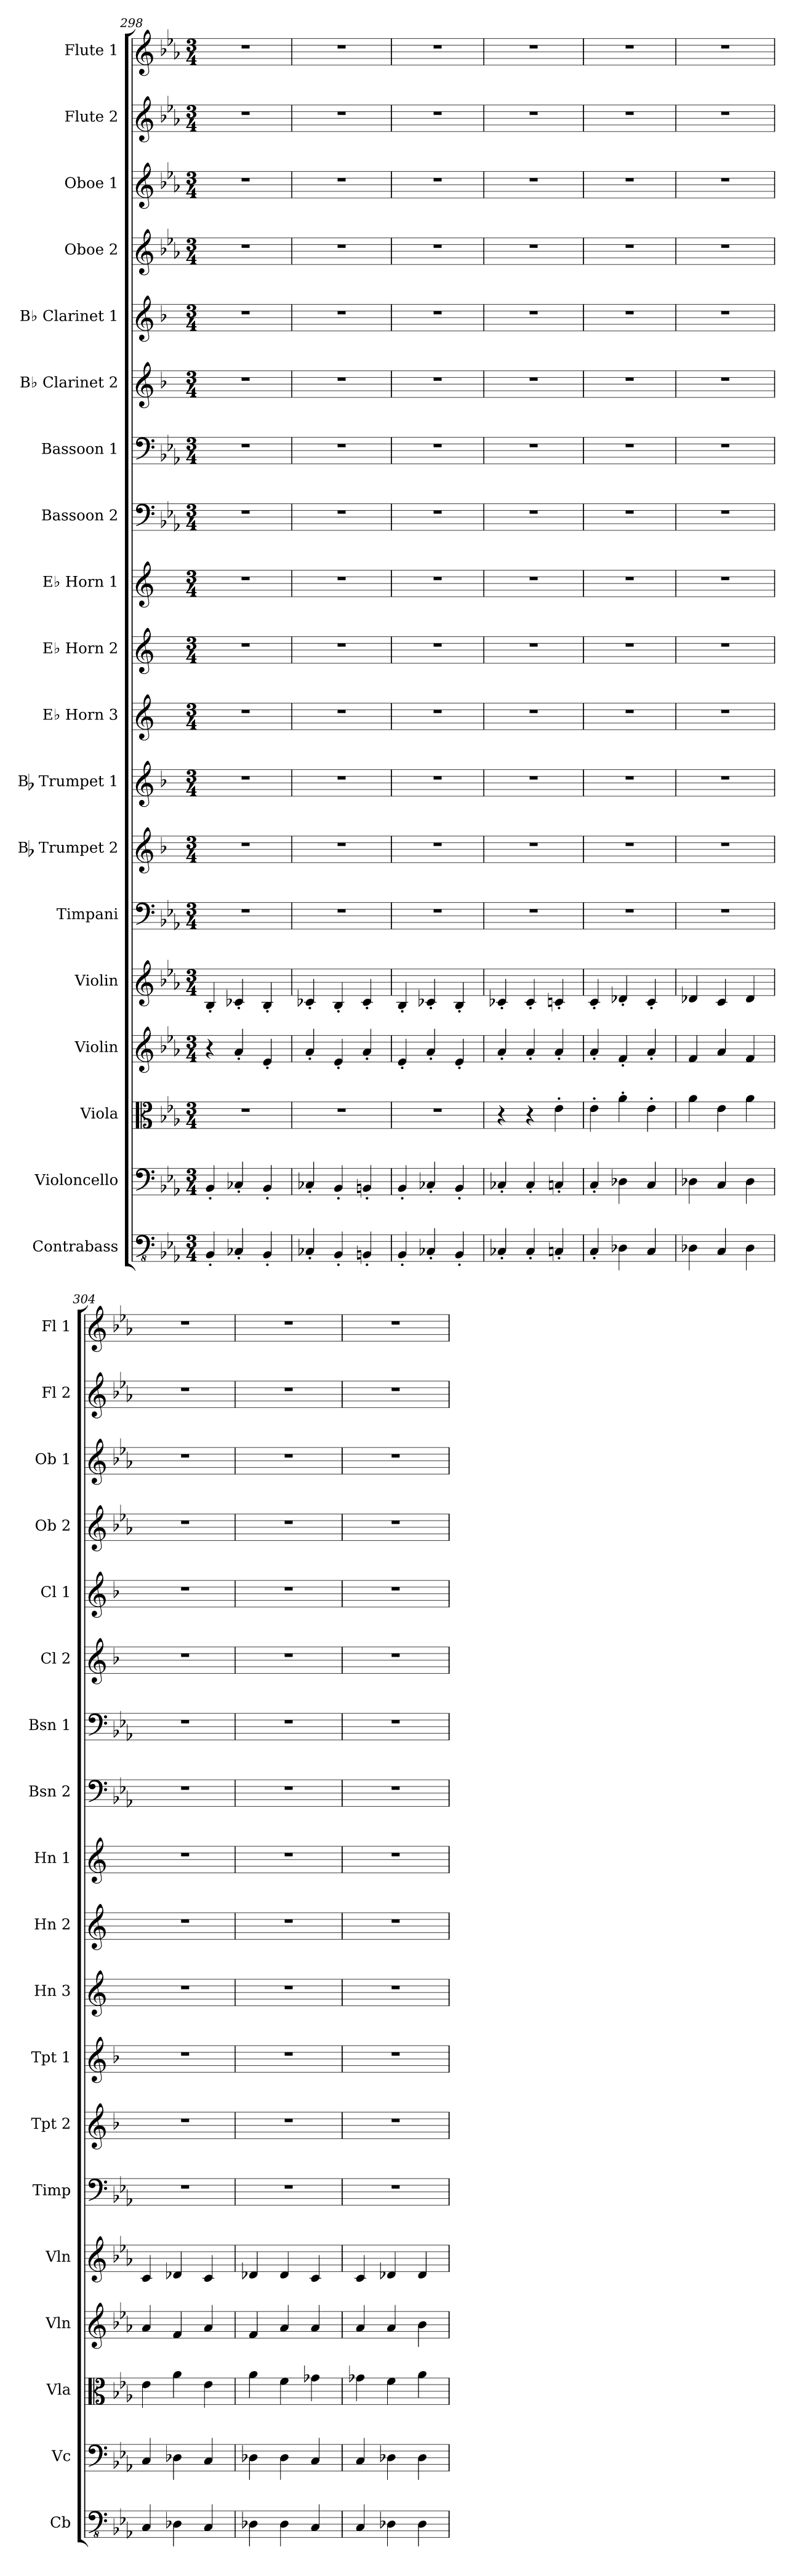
**kern	**kern	**kern	**kern	**kern	**kern	**kern	**kern	**kern	**kern	**kern	**kern	**kern	**kern	**kern	**kern	**kern	**kern	**kern
*part19	*part18	*part17	*part16	*part15	*part14	*part13	*part12	*part11	*part10	*part9	*part8	*part7	*part6	*part5	*part4	*part3	*part2	*part1
*staff19	*staff18	*staff17	*staff16	*staff15	*staff14	*staff13	*staff12	*staff11	*staff10	*staff9	*staff8	*staff7	*staff6	*staff5	*staff4	*staff3	*staff2	*staff1
*I"Contrabass	*I"Violoncello	*I"Viola	*I"Violin	*I"Violin	*I"Timpani	*I"Bb Trumpet 2	*I"Bb Trumpet 1	*I"E♭ Horn 3	*I"E♭ Horn 2	*I"E♭ Horn 1	*I"Bassoon 2	*I"Bassoon 1	*I"B♭ Clarinet 2	*I"B♭ Clarinet 1	*I"Oboe 2	*I"Oboe 1	*I"Flute 2	*I"Flute 1
*I'Cb	*I'Vc	*I'Vla	*I'Vln	*I'Vln	*I'Timp	*I'Tpt 2	*I'Tpt 1	*I'Hn 3	*I'Hn 2	*I'Hn 1	*I'Bsn 2	*I'Bsn 1	*I'Cl 2	*I'Cl 1	*I'Ob 2	*I'Ob 1	*I'Fl 2	*I'Fl 1
*clefFv4	*clefF4	*clefC3	*clefG2	*clefG2	*clefF4	*clefG2	*clefG2	*clefG2	*clefG2	*clefG2	*clefF4	*clefF4	*clefG2	*clefG2	*clefG2	*clefG2	*clefG2	*clefG2
*	*	*	*	*	*	*ITrd1c2	*ITrd1c2	*ITrd5c9	*ITrd5c9	*ITrd5c9	*	*	*ITrd1c2	*ITrd1c2	*	*	*	*
*k[b-e-a-]	*k[b-e-a-]	*k[b-e-a-]	*k[b-e-a-]	*k[b-e-a-]	*k[b-e-a-]	*k[b-e-a-]	*k[b-e-a-]	*k[b-e-a-]	*k[b-e-a-]	*k[b-e-a-]	*k[b-e-a-]	*k[b-e-a-]	*k[b-e-a-]	*k[b-e-a-]	*k[b-e-a-]	*k[b-e-a-]	*k[b-e-a-]	*k[b-e-a-]
*M3/4	*M3/4	*M3/4	*M3/4	*M3/4	*M3/4	*M3/4	*M3/4	*M3/4	*M3/4	*M3/4	*M3/4	*M3/4	*M3/4	*M3/4	*M3/4	*M3/4	*M3/4	*M3/4
=298	=298	=298	=298	=298	=298	=298	=298	=298	=298	=298	=298	=298	=298	=298	=298	=298	=298	=298
4BBB-'/	4BB-'/	2.r	4r	4B-'/	2.r	2.r	2.r	2.r	2.r	2.r	2.r	2.r	2.r	2.r	2.r	2.r	2.r	2.r
4CC-X'/	4C-X'/	.	4a-'/	4c-X'/	.	.	.	.	.	.	.	.	.	.	.	.	.	.
4BBB-'/	4BB-'/	.	4e-'/	4B-'/	.	.	.	.	.	.	.	.	.	.	.	.	.	.
=299	=299	=299	=299	=299	=299	=299	=299	=299	=299	=299	=299	=299	=299	=299	=299	=299	=299	=299
4CC-X'/	4C-X'/	2.r	4a-'/	4c-X'/	2.r	2.r	2.r	2.r	2.r	2.r	2.r	2.r	2.r	2.r	2.r	2.r	2.r	2.r
4BBB-'/	4BB-'/	.	4e-'/	4B-'/	.	.	.	.	.	.	.	.	.	.	.	.	.	.
4BBBn'/	4BBn'/	.	4a-'/	4c-'/	.	.	.	.	.	.	.	.	.	.	.	.	.	.
=300	=300	=300	=300	=300	=300	=300	=300	=300	=300	=300	=300	=300	=300	=300	=300	=300	=300	=300
4BBB-'/	4BB-'/	2.r	4e-'/	4B-'/	2.r	2.r	2.r	2.r	2.r	2.r	2.r	2.r	2.r	2.r	2.r	2.r	2.r	2.r
4CC-X'/	4C-X'/	.	4a-'/	4c-X'/	.	.	.	.	.	.	.	.	.	.	.	.	.	.
4BBB-'/	4BB-'/	.	4e-'/	4B-'/	.	.	.	.	.	.	.	.	.	.	.	.	.	.
=301	=301	=301	=301	=301	=301	=301	=301	=301	=301	=301	=301	=301	=301	=301	=301	=301	=301	=301
4CC-X'/	4C-X'/	4r	4a-'/	4c-X'/	2.r	2.r	2.r	2.r	2.r	2.r	2.r	2.r	2.r	2.r	2.r	2.r	2.r	2.r
4CC-'/	4C-'/	4r	4a-'/	4c-'/	.	.	.	.	.	.	.	.	.	.	.	.	.	.
4CCn'/	4Cn'/	4e-'\	4a-'/	4cn'/	.	.	.	.	.	.	.	.	.	.	.	.	.	.
=302	=302	=302	=302	=302	=302	=302	=302	=302	=302	=302	=302	=302	=302	=302	=302	=302	=302	=302
4CC'/	4C'/	4e-'\	4a-'/	4c'/	2.r	2.r	2.r	2.r	2.r	2.r	2.r	2.r	2.r	2.r	2.r	2.r	2.r	2.r
4DD-X\	4D-X\	4a-'\	4f'/	4d-X'/	.	.	.	.	.	.	.	.	.	.	.	.	.	.
4CC/	4C/	4e-'\	4a-'/	4c'/	.	.	.	.	.	.	.	.	.	.	.	.	.	.
=303	=303	=303	=303	=303	=303	=303	=303	=303	=303	=303	=303	=303	=303	=303	=303	=303	=303	=303
4DD-X\	4D-X\	4a-\	4f/	4d-X/	2.r	2.r	2.r	2.r	2.r	2.r	2.r	2.r	2.r	2.r	2.r	2.r	2.r	2.r
4CC/	4C/	4e-\	4a-/	4c/	.	.	.	.	.	.	.	.	.	.	.	.	.	.
4DD-\	4D-\	4a-\	4f/	4d-/	.	.	.	.	.	.	.	.	.	.	.	.	.	.
=304	=304	=304	=304	=304	=304	=304	=304	=304	=304	=304	=304	=304	=304	=304	=304	=304	=304	=304
4CC/	4C/	4e-\	4a-/	4c/	2.r	2.r	2.r	2.r	2.r	2.r	2.r	2.r	2.r	2.r	2.r	2.r	2.r	2.r
4DD-X\	4D-X\	4a-\	4f/	4d-X/	.	.	.	.	.	.	.	.	.	.	.	.	.	.
4CC/	4C/	4e-\	4a-/	4c/	.	.	.	.	.	.	.	.	.	.	.	.	.	.
=305	=305	=305	=305	=305	=305	=305	=305	=305	=305	=305	=305	=305	=305	=305	=305	=305	=305	=305
4DD-X\	4D-X\	4a-\	4f/	4d-X/	2.r	2.r	2.r	2.r	2.r	2.r	2.r	2.r	2.r	2.r	2.r	2.r	2.r	2.r
4DD-\	4D-\	4f\	4a-/	4d-/	.	.	.	.	.	.	.	.	.	.	.	.	.	.
4CC/	4C/	4g-X\	4a-/	4c/	.	.	.	.	.	.	.	.	.	.	.	.	.	.
=306	=306	=306	=306	=306	=306	=306	=306	=306	=306	=306	=306	=306	=306	=306	=306	=306	=306	=306
4CC/	4C/	4g-X\	4a-/	4c/	2.r	2.r	2.r	2.r	2.r	2.r	2.r	2.r	2.r	2.r	2.r	2.r	2.r	2.r
4DD-X\	4D-X\	4f\	4a-/	4d-X/	.	.	.	.	.	.	.	.	.	.	.	.	.	.
4DD-\	4D-\	4a-\	4b-\	4d-/	.	.	.	.	.	.	.	.	.	.	.	.	.	.
=	=	=	=	=	=	=	=	=	=	=	=	=	=	=	=	=	=	=
*-	*-	*-	*-	*-	*-	*-	*-	*-	*-	*-	*-	*-	*-	*-	*-	*-	*-	*-
